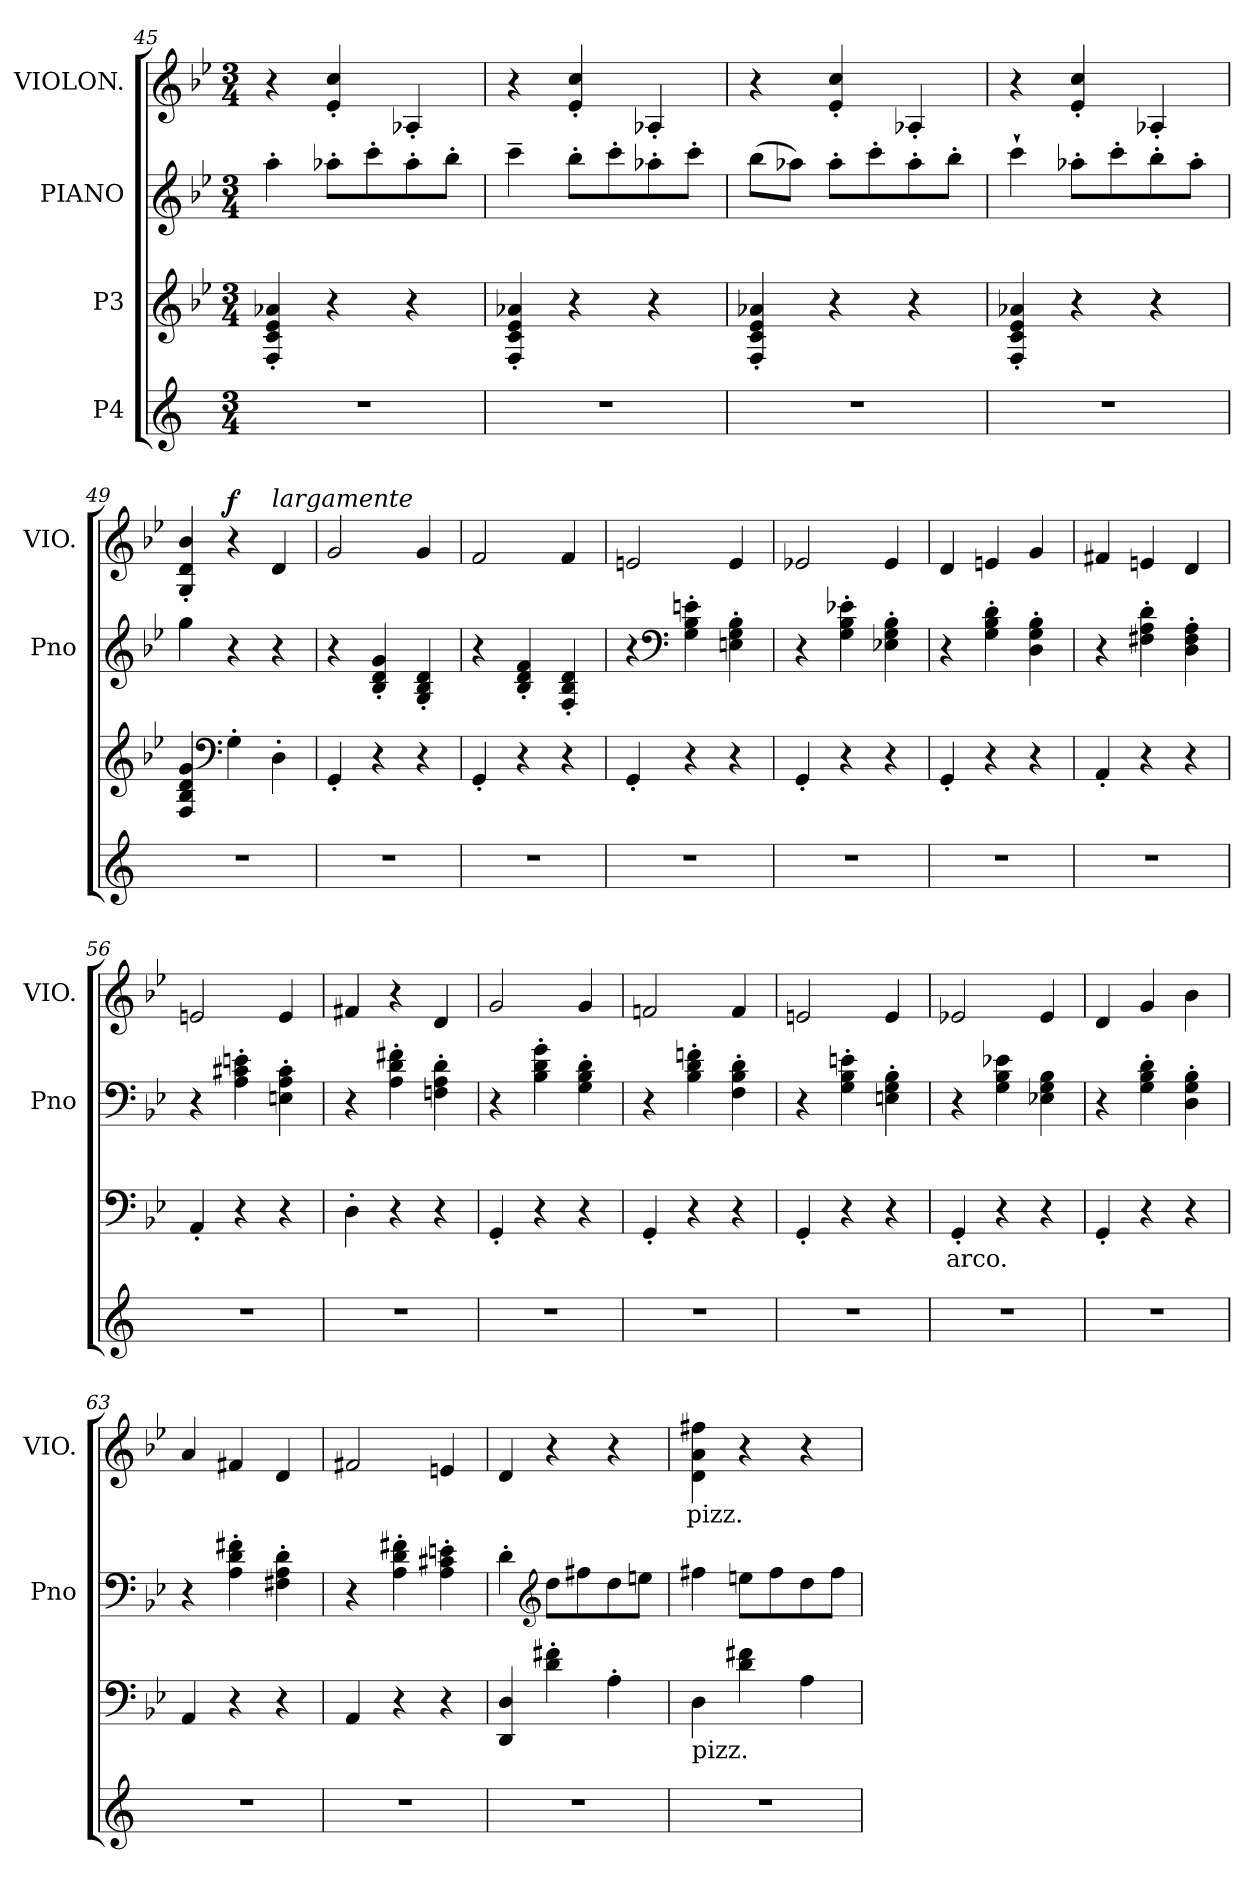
**kern	**kern	**text	**kern	**kern	**text	**dynam
*part4	*part3	*part3	*part2	*part1	*part1	*part1
*staff4	*staff3	*staff3	*staff2	*staff1	*staff1	*staff1
*I"P4	*I"P3	*	*I"PIANO	*I"VIOLON.	*	*
*	*	*	*I'Pno	*I'VIO.	*	*
*clefG2	*clefG2	*	*clefG2	*clefG2	*	*
*k[]	*k[b-e-]	*	*k[b-e-]	*k[b-e-]	*	*
*C:	*B-:	*	*B-:	*B-:	*	*
*M3/4	*M3/4	*	*M3/4	*M3/4	*	*
=45	=45	=45	=45	=45	=45	=45
!LO:N:vis=1	!	!	!	!	!	!
2.r	4Fi/' 4ci' 4e-i' 4a-Xi'	.	4aa'i\	4r	.	.
.	4r	.	8aa-X'i\L	4e-i/' 4cci'	.	.
.	.	.	8ccc'i\	.	.	.
.	4r	.	8aa-'i\	4A-X'i/	.	.
.	.	.	8bb-'i\J	.	.	.
=46	=46	=46	=46	=46	=46	=46
!LO:N:vis=1	!	!	!	!	!	!
2.r	4Fi/' 4ci' 4e-i' 4a-Xi'	.	4ccc~i\	4r	.	.
.	4r	.	8bb-'i\L	4e-i/' 4cci'	.	.
.	.	.	8ccc'i\	.	.	.
.	4r	.	8aa-X'i\	4A-X'i/	.	.
.	.	.	8ccc'i\J	.	.	.
=47	=47	=47	=47	=47	=47	=47
!LO:N:vis=1	!	!	!	!	!	!
2.r	4Fi/' 4ci' 4e-i' 4a-Xi'	.	(8bb-i\L	4r	.	.
.	.	.	8aa-Xi\J)	.	.	.
.	4r	.	8aa-'i\L	4e-i/' 4cci'	.	.
.	.	.	8ccc'i\	.	.	.
.	4r	.	8aa-'i\	4A-X'i/	.	.
.	.	.	8bb-'i\J	.	.	.
!!LO:LB:g=z
=48	=48	=48	=48	=48	=48	=48
!LO:N:vis=1	!	!	!	!	!	!
2.r	4Fi/' 4ci' 4e-i' 4a-Xi'	.	4ccc`i\	4r	.	.
.	4r	.	8aa-X'i\L	4e-i/' 4cci'	.	.
.	.	.	8ccc'i\	.	.	.
.	4r	.	8bb-'i\	4A-X'i/	.	.
.	.	.	8aa-'i\J	.	.	.
=49	=49	=49	=49	=49	=49	=49
!LO:N:vis=1	!	!	!	!	!	!
2.r	4Fi/ 4B-i 4di 4gi	.	4ggi\	4Gi/' 4di' 4b-i'	.	.
*	*clefF4	*	*	*	*	*
.	4G'i\	.	4r	4r	.	f
!	!	!	!	!LO:TX:a:i:t=largamente	!	!
.	4D'i\	.	4r	4di/	.	.
=50	=50	=50	=50	=50	=50	=50
!LO:N:vis=1	!	!	!	!	!	!
2.r	4GG'i/	.	4r	2gi/	.	.
.	4r	.	4B-i/' 4di' 4gi'	.	.	.
.	4r	.	4Gi/' 4B-i' 4di'	4gi/	.	.
=51	=51	=51	=51	=51	=51	=51
!LO:N:vis=1	!	!	!	!	!	!
2.r	4GG'i/	.	4r	2fi/	.	.
.	4r	.	4B-i/' 4di' 4fi'	.	.	.
.	4r	.	4Fi/' 4B-i' 4di'	4fi/	.	.
=52	=52	=52	=52	=52	=52	=52
!LO:N:vis=1	!	!	!	!	!	!
2.r	4GG'i/	.	4r	2eni/	.	.
*	*	*	*clefF4	*	*	*
.	4r	.	4Gi\' 4B-i' 4eni'	.	.	.
.	4r	.	4Eni\' 4Gi' 4B-i'	4ei/	.	.
=53	=53	=53	=53	=53	=53	=53
!LO:N:vis=1	!	!	!	!	!	!
2.r	4GG'i/	.	4r	2e-Xi/	.	.
.	4r	.	4Gi\' 4B-i' 4e-Xi'	.	.	.
.	4r	.	4E-Xi\' 4Gi' 4B-i'	4e-i/	.	.
=54	=54	=54	=54	=54	=54	=54
!LO:N:vis=1	!	!	!	!	!	!
2.r	4GG'i/	.	4r	4di/	.	.
.	4r	.	4Gi\' 4B-i' 4di'	4eni/	.	.
.	4r	.	4Di\' 4Gi' 4B-i'	4gi/	.	.
=55	=55	=55	=55	=55	=55	=55
!LO:N:vis=1	!	!	!	!	!	!
2.r	4AA'i/	.	4r	4f#Xi/	.	.
.	4r	.	4F#Xi\' 4Ai' 4di'	4eni/	.	.
.	4r	.	4Di\' 4F#i' 4Ai'	4di/	.	.
=56	=56	=56	=56	=56	=56	=56
!LO:N:vis=1	!	!	!	!	!	!
2.r	4AA'i/	.	4r	2eni/	.	.
.	4r	.	4Ai\' 4c#Xi' 4eni'	.	.	.
.	4r	.	4Eni\' 4Ai' 4c#i'	4ei/	.	.
!!LO:LB:g=z
=57	=57	=57	=57	=57	=57	=57
!LO:N:vis=1	!	!	!	!	!	!
2.r	4D'i\	.	4r	4f#Xi/	.	.
.	4r	.	4Ai\' 4di' 4f#Xi'	4r	.	.
.	4r	.	4Fni\' 4Ai' 4di'	4di/	.	.
=58	=58	=58	=58	=58	=58	=58
!LO:N:vis=1	!	!	!	!	!	!
2.r	4GG'i/	.	4r	2gi/	.	.
.	4r	.	4B-i\' 4di' 4gi'	.	.	.
.	4r	.	4Gi\' 4B-i' 4di'	4gi/	.	.
=59	=59	=59	=59	=59	=59	=59
!LO:N:vis=1	!	!	!	!	!	!
2.r	4GG'i/	.	4r	2fni/	.	.
.	4r	.	4B-i\' 4di' 4fni'	.	.	.
.	4r	.	4Fi\' 4B-i' 4di'	4fi/	.	.
=60	=60	=60	=60	=60	=60	=60
!LO:N:vis=1	!	!	!	!	!	!
2.r	4GG'i/	.	4r	2eni/	.	.
.	4r	.	4Gi\' 4B-i' 4eni'	.	.	.
.	4r	.	4Eni\' 4Gi' 4B-i'	4ei/	.	.
=61	=61	=61	=61	=61	=61	=61
!LO:N:vis=1	!	!	!	!	!	!
!	!	!LO:LY:b:color=#000000	!	!	!	!
2.r	4GG'i/	arco.	4r	2e-Xi/	.	.
.	4r	.	4Gi\ 4B-i 4e-Xi	.	.	.
.	4r	.	4E-Xi\ 4Gi 4B-i	4e-i/	.	.
=62	=62	=62	=62	=62	=62	=62
!LO:N:vis=1	!	!	!	!	!	!
2.r	4GG'i/	.	4r	4di/	.	.
.	4r	.	4Gi\' 4B-i' 4di'	4gi/	.	.
.	4r	.	4Di\' 4Gi' 4B-i'	4b-i\	.	.
=63	=63	=63	=63	=63	=63	=63
!LO:N:vis=1	!	!	!	!	!	!
2.r	4AAi/	.	4r	4ai/	.	.
.	4r	.	4Ai\' 4di' 4f#Xi'	4f#Xi/	.	.
.	4r	.	4F#Xi\' 4Ai' 4di'	4di/	.	.
=64	=64	=64	=64	=64	=64	=64
!LO:N:vis=1	!	!	!	!	!	!
2.r	4AAi/	.	4r	2f#Xi/	.	.
.	4r	.	4Ai\' 4di' 4f#Xi'	.	.	.
.	4r	.	4Ai\' 4c#Xi' 4eni'	4eni/	.	.
=65	=65	=65	=65	=65	=65	=65
!LO:N:vis=1	!	!	!	!	!	!
2.r	4DDi/ 4Di	.	4d'i\	4di/	.	.
*	*	*	*clefG2	*	*	*
.	4di\' 4f#Xi'	.	8ddi\L	4r	.	.
.	.	.	8ff#Xi\	.	.	.
.	4A'i\	.	8ddi\	4r	.	.
.	.	.	8eeni\J	.	.	.
!!LO:LB:g=z
=66	=66	=66	=66	=66	=66	=66
!LO:N:vis=1	!	!	!	!	!	!
!	!LO:TX:b:t=pizz.	!	!	!	!	!
!	!	!	!	!	!LO:LY:a:color=#000000	!
2.r	4Di\	.	4ff#Xi\	4di\ 4ai 4ff#Xi	pizz.	.
.	4di\ 4f#Xi	.	8eeni\L	4r	.	.
.	.	.	8ff#i\	.	.	.
.	4Ai\	.	8ddi\	4r	.	.
.	.	.	8ff#i\J	.	.	.
=	=	=	=	=	=	=
*-	*-	*-	*-	*-	*-	*-
